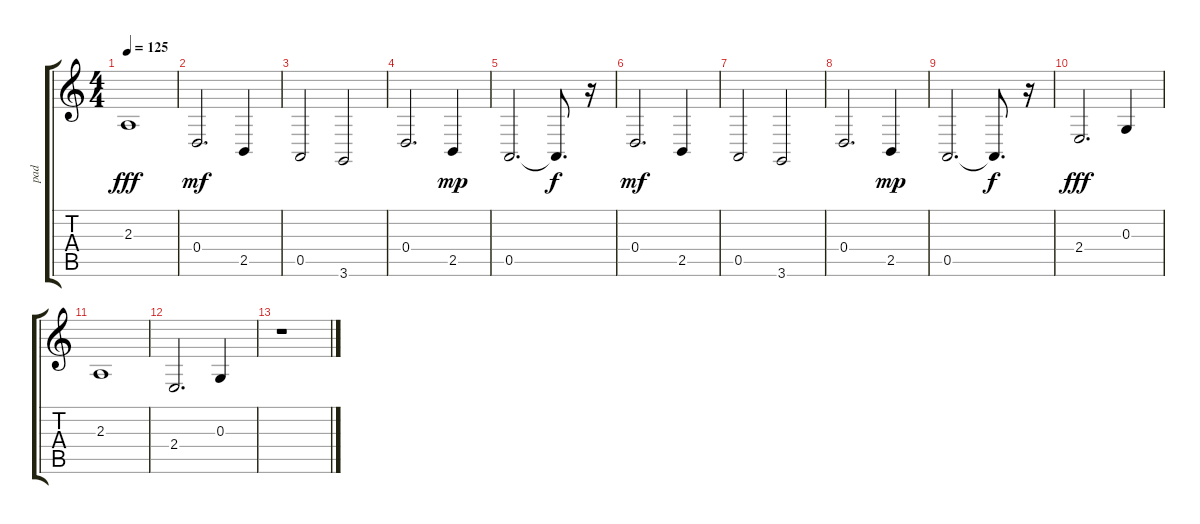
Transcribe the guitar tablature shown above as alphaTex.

\track ("pad" "pad") {instrument pad2warm}
\staff {score tabs}
\tuning (E4 B3 G3 D3 A2 E2) {hide}
\ts (4 4)
\tempo 125
\clef g2
\ks c
2.3.1{dy fff} |
0.4.2{d dy mf} 2.5.4 |
0.5.2 3.6.2 |
0.4.2{d} 2.5.4{dy mp} |
0.5.2{d} 0.5{t}.8{d dy f} r.16 |
0.4.2{d dy mf} 2.5.4 |
0.5.2 3.6.2 |
0.4.2{d} 2.5.4{dy mp} |
0.5.2{d} 0.5{t}.8{d dy f} r.16 |
2.4.2{d dy fff} 0.3.4 |
2.3.1 |
2.4.2{d} 0.3.4 |
r.1
